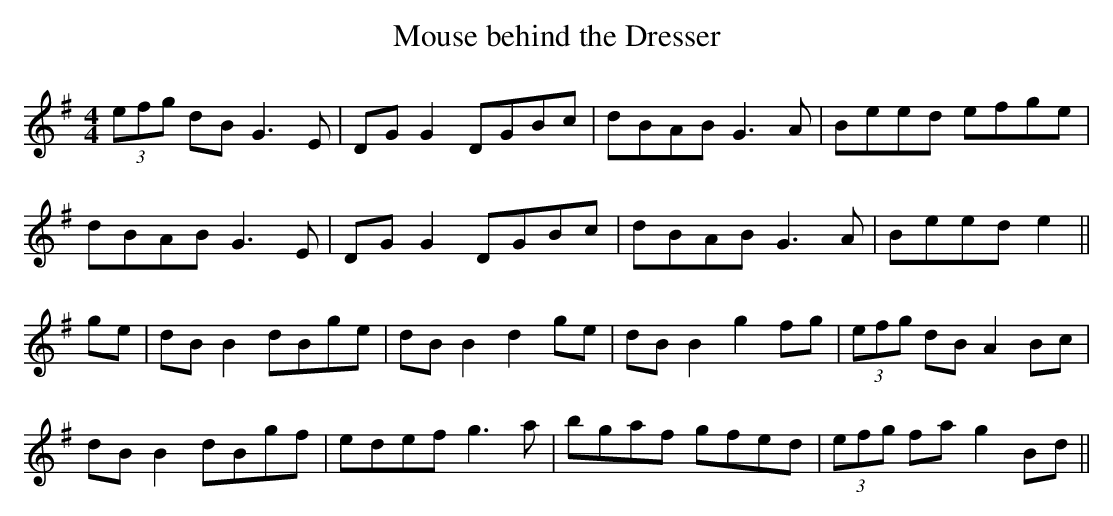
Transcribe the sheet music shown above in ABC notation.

X:1
T: Mouse behind the Dresser
M: 4/4
L: 1/8
K: G
(3efg dB G3E|DG G2 DGBc|dBAB G3A|Beed efge|
dBAB G3E|DG G2 DGBc|dBAB G3A|Beed e2||
ge|dB B2 dBge|dB B2 d2 ge|dB B2 g2 fg|\
(3efg dB A2 Bc|
dB B2 dBgf|edef g3a|bgaf gfed|(3efg fa g2 Bd||
